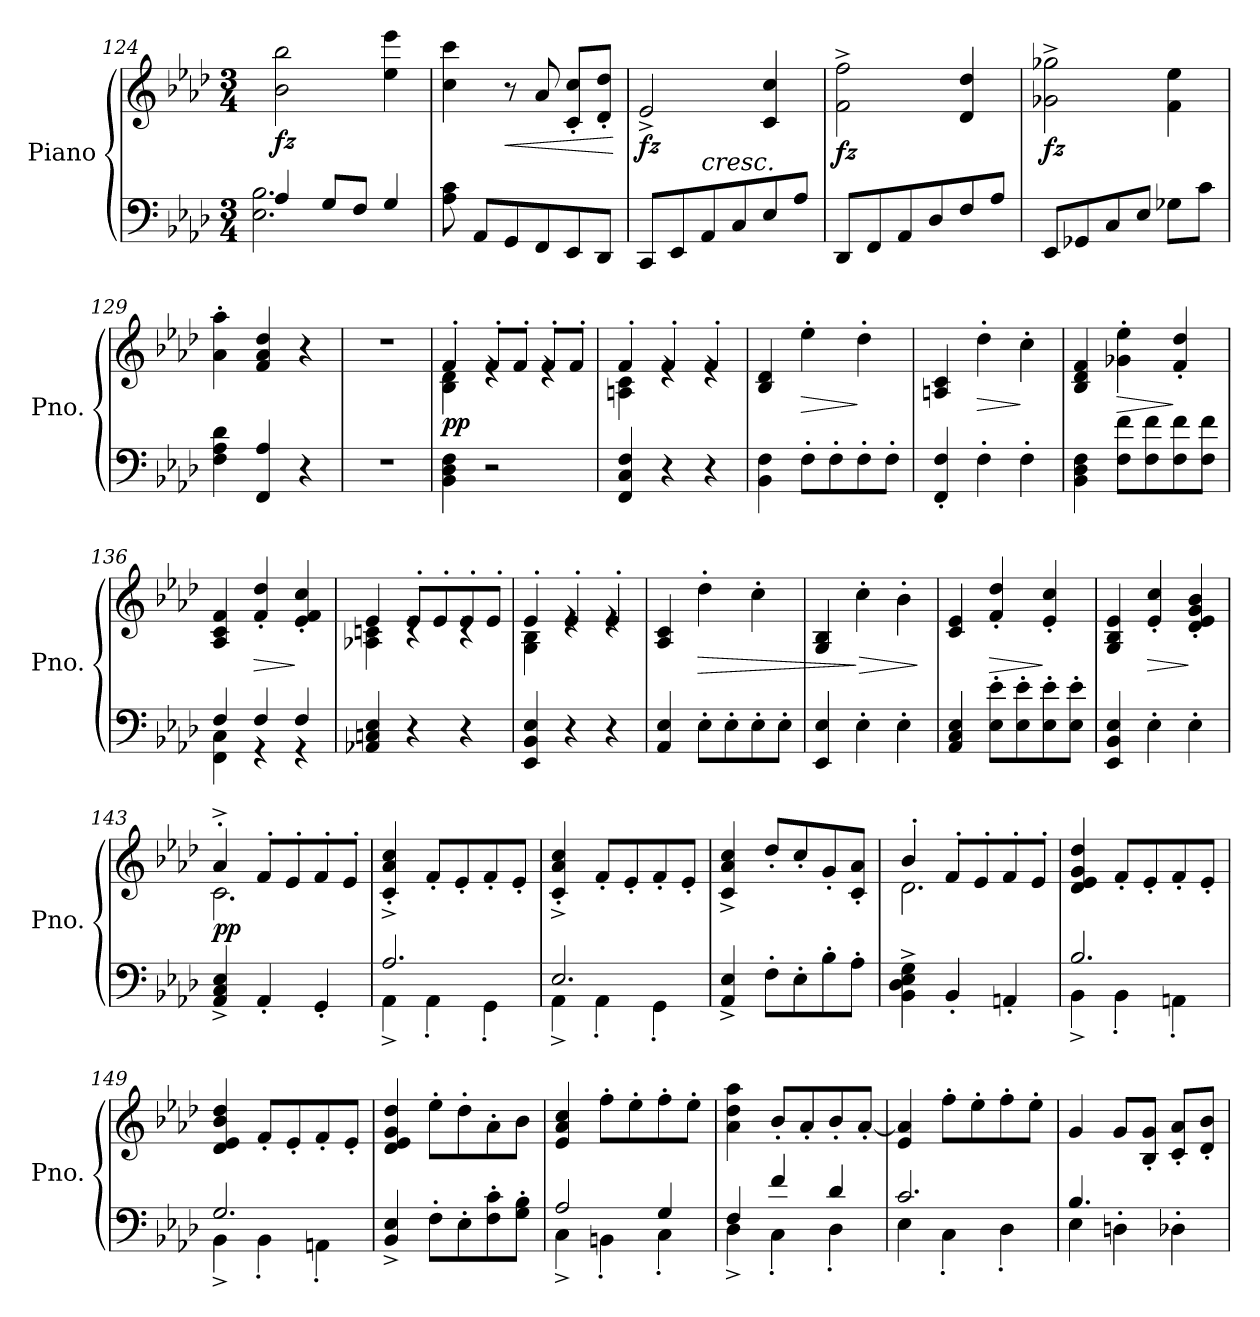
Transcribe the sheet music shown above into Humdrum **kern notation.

**kern	**kern	**dynam
*part1	*part1	*part1
*staff2	*staff1	*staff1/2
*I"Piano	*	*
*I'Pno.	*	*
*clefF4	*clefG2	*
*k[b-e-a-d-]	*k[b-e-a-d-]	*
*M3/4	*M3/4	*
=124	=124	=124
*^	*	*
!	!	!	!LO:DY:b
4A-/	2.E-\ 2.B-\	2b-\ 2bb-\	fz
8G/L	.	.	.
8F/J	.	.	.
4G/	.	4ee-\ 4eee-\	.
*v	*v	*	*
=125	=125	=125
8A-\ 8c\	4cc\ 4ccc\	.
8AA-/L	.	.
!	!	!LO:HP:b
8GG/	8r	<
8FF/	8a-/	.
8EE-/	8c/' 8cc/'L	.
8DD-/J	8d-/' 8dd-/'J	.
.	.	[
=126	=126	=126
!	!	!LO:DY:b
8CC/L	2e-/^ 2ee-/yy^	fz
8EE-/	.	.
!LO:TX:a:i:t=cresc.	!	!
8AA-/	.	.
8C/	.	.
8E-/	4c/ 4cc/	.
8A-/J	.	.
=127	=127	=127
!	!	!LO:DY:b
8DD-/L	2f\^ 2ff\^	fz
8FF/	.	.
8AA-/	.	.
8D-/	.	.
8F/	4d-/ 4dd-/	.
8A-/J	.	.
=128	=128	=128
!	!	!LO:DY:b
8EE-/L	2g-X\^ 2gg-X\^	fz
8GG-X/	.	.
8C/	.	.
8E-/J	.	.
8G-X\L	4f\ 4ee-\	.
8c\J	.	.
!!LO:PB:g=z
=129	=129	=129
!	!	!LO:DY:a
!	!	!LO:DY:n=1:b
4F\ 4A-\ 4d-\	4a-\' 4aa-\'	fz ff
4FF/ 4A-/	4f/ 4a-/ 4dd-/	.
4r	4r	.
=130	=130	=130
2.r	2.r	.
=131	=131	=131
*	*^	*
!	!	!	!LO:DY:b
4BB-\ 4D-\ 4F\	4f'/	4B-\ 4d-\	pp
2r	8f'/L	4re	.
.	8f'/J	.	.
.	8f'/L	4re	.
.	8f'/J	.	.
=132	=132	=132	=132
4FF/ 4C/ 4F/	4f'/	4An\ 4c\	.
4r	4f'/	4re	.
4r	4f'/	4re	.
*	*v	*v	*
=133	=133	=133
4BB-\ 4F\	4B-/ 4d-/	.
!	!	!LO:HP:b
8F'\L	4ee-'\	>
8F'\	.	.
8F'\	4dd-'\	]
8F'\J	.	.
=134	=134	=134
4FF/' 4F/'	4An/ 4c/	.
!	!	!LO:HP:b
4F'\	4dd-'\	>
4F'\	4cc'\	]
=135	=135	=135
4BB-\ 4D-\ 4F\	4B-/ 4d-/ 4f/	.
!	!	!LO:HP:b
8F\ 8f\L	4g-X\' 4ee-\'	>
8F\ 8f\	.	.
8F\ 8f\	4f/' 4dd-/'	]
8F\ 8f\J	.	.
!!LO:LB:g=z
=136	=136	=136
*^	*	*
4F/	4FF\ 4C\	4A-/ 4c/ 4f/	.
!	!	!	!LO:HP:b
4F/	4r	4f/' 4dd-/'	>
4F/	4r	4e-/' 4f/' 4cc/'	]
*v	*v	*	*
=137	=137	=137
*	*^	*
4AA-X/ 4Cn/ 4E-/	4e-/	4A-X\ 4cn\	.
4r	8e-'/L	4rc	.
.	8e-'/	.	.
4r	8e-'/	4rc	.
.	8e-'/J	.	.
=138	=138	=138	=138
4EE-/ 4BB-/ 4E-/	4e-'/	4G\ 4B-\	.
4r	4e-'/	4re	.
4r	4e-'/	4re	.
*	*v	*v	*
=139	=139	=139
4AA-/ 4E-/	4A-/ 4c/	.
!	!	!LO:HP:b
8E-'\L	4dd-'\	>
8E-'\	.	.
8E-'\	4cc'\	.
8E-'\J	.	.
=140	=140	=140
4EE-/ 4E-/	4G/ 4B-/	.
!	!	!LO:HP:n=1:b
4E-'\	4cc'\	] >
4E-'\	4b-'\	.
.	.	]
=141	=141	=141
4AA-/ 4C/ 4E-/	4c/ 4e-/	.
!	!	!LO:HP:b
8E-\' 8e-\'L	4f/' 4dd-/'	>
8E-\' 8e-\'	.	.
8E-\' 8e-\'	4e-/' 4cc/'	]
8E-\' 8e-\'J	.	.
=142	=142	=142
4EE-/ 4BB-/ 4E-/	4G/ 4B-/ 4e-/	.
!	!	!LO:HP:b
4E-'\	4e-/' 4cc/'	>
4E-'\	4d-/' 4e-/' 4g/' 4b-/'	]
!!LO:LB:g=z
=143	=143	=143
*	*^	*
!	!	!	!LO:DY:b
4AA-/^ 4C/^ 4E-/^	4a-'^/	(<2.c\	pp
4AA-'/	8f'/L	.	.
.	8e-'/	.	.
4GG'/	8f'/	.	.
.	8e-'/J	.	.
*	*v	*v	*
=144	=144	=144
*^	*	*
2.A-/	4AA-^\	4c/'^ 4a-/'^ 4cc/'^	.
.	4AA-'\	8f'/L	.
.	.	8e-'/	.
.	4GG'\	8f'/	.
.	.	8e-'/J	.
=145	=145	=145	=145
2.E-/)	4AA-^\	4c/'^ 4a-/'^ 4cc/'^	.
.	4AA-'\	8f'/L	.
.	.	8e-'/	.
.	4GG'\	8f'/	.
.	.	8e-'/J	.
*v	*v	*	*
=146	=146	=146
4AA-/^ 4E-/^	4c/^ 4a-/^ 4cc/^	.
8F'\L	8dd-'/L	.
8E-'\	8cc'/	.
8B-'\	8g'/	.
8A-'\J	8c/' 8a-/'J	.
=147	=147	=147
*	*^	*
4BB-\^ 4D-\^ 4E-\^ 4G\^	4b-'/	(<2.d-\	.
4BB-'/	8f'/L	.	.
.	8e-'/	.	.
4AAn'/	8f'/	.	.
.	8e-'/J	.	.
*	*v	*v	*
=148	=148	=148
*^	*	*
2.B-/	4BB-^\	4d-/ 4e-/ 4g/ 4dd-/	.
.	4BB-'\	8f'/L	.
.	.	8e-'/	.
.	4AAn'\	8f'/	.
.	.	8e-'/J	.
=149	=149	=149	=149
2.G/)	4BB-^\	4d-/ 4e-/ 4b-/ 4dd-/	.
.	4BB-'\	8f'/L	.
.	.	8e-'/	.
.	4AAn'\	8f'/	.
.	.	8e-'/J	.
*v	*v	*	*
!!LO:LB:g=z
=150	=150	=150
4BB-/^ 4E-/^	4d-/ 4e-/ 4g/ 4dd-/	.
8F'\L	8ee-'\L	.
8E-'\	8dd-'\	.
8F\' 8c\'	8a-'\	.
8G\' 8B-\'J	8b-\J	.
=151	=151	=151
*^	*	*
2A-/	4C^\	4e-/ 4a-/ 4cc/	.
.	4BBn'\	8ff'\L	.
.	.	8ee-'\	.
4G/	4C'\	8ff'\	.
.	.	8ee-'\J	.
=152	=152	=152	=152
4F/	4D-^\	4a-\ 4dd-\ 4aa-\	.
4f/	4C'\	8b-'/L	.
.	.	8a-'/	.
4d-/	4D-'\	8b-'/	.
.	.	[8a-'/J	.
=153	=153	=153	=153
2.c/	4E-\	4e-/ 4a-/]	.
.	4C'\	8ff'\L	.
.	.	8ee-'\	.
.	4D-'\	8ff'\	.
.	.	8ee-'\J	.
=154	=154	=154	=154
4E-\	4.B-/	4g/	.
4Dn'\	.	8g/L	.
.	4.ryy	8B-/' 8g/'J	.
4D-X'\	.	8c/' 8a-/'L	.
.	.	8d-/' 8b-/'J	.
*v	*v	*	*
=	=	=
*-	*-	*-
